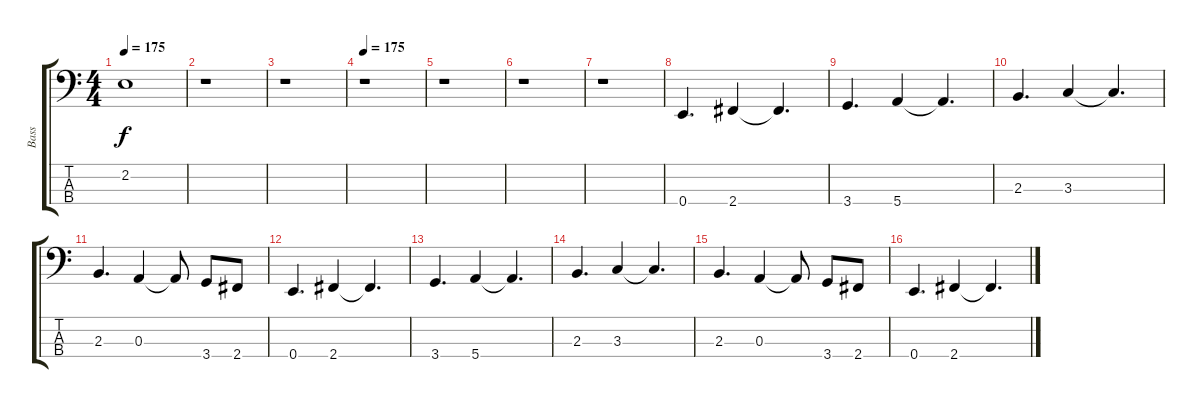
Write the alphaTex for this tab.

\track ("Bass" "Bass") {mute instrument electricbassfinger}
\staff {score tabs}
\tuning (G2 D2 A1 E1) {hide}
\ts (4 4)
\tempo 175
\clef f4
\ks c
2.2{t}.1{dy f} |
r.1 |
r.1 |
\tempo 175
r.1 |
r.1 |
r.1 |
r.1 |
0.4.4{d volume 12} 2.4.4 2.4{t}.4{d} |
3.4.4{d} 5.4.4 5.4{t}.4{d} |
2.3.4{d} 3.3.4 3.3{t}.4{d} |
2.3.4{d} 0.3.4 0.3{t}.8 3.4.8 2.4.8 |
0.4.4{d} 2.4.4 2.4{t}.4{d} |
3.4.4{d} 5.4.4 5.4{t}.4{d} |
2.3.4{d} 3.3.4 3.3{t}.4{d} |
2.3.4{d} 0.3.4 0.3{t}.8 3.4.8 2.4.8 |
0.4.4{d} 2.4.4 2.4{t}.4{d}
